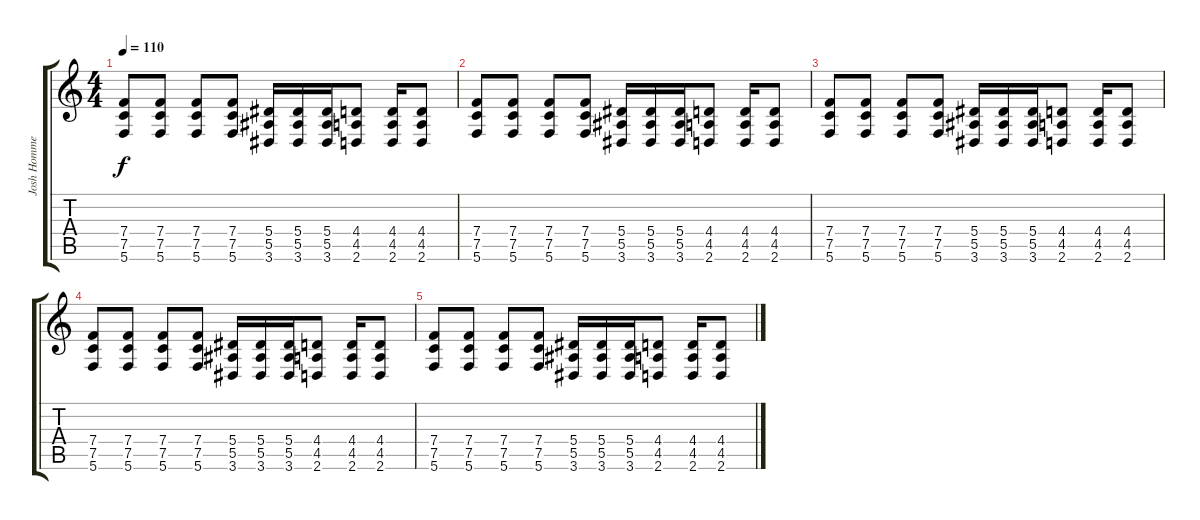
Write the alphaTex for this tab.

\track ("Josh Homme" "Josh Homme") {instrument distortionguitar}
\staff {score tabs}
\tuning (C4 G3 Eb3 Bb2 F2 C2) {hide}
\ts (4 4)
\tempo 110
\clef g2
\ks c
(7.4 7.5 5.6).8{dy f} (7.4 7.5 5.6).8 (7.4 7.5 5.6).8 (7.4 7.5 5.6).8 (5.4 5.5 3.6).16 (5.4 5.5 3.6).16 (5.4 5.5 3.6).16 (4.4 4.5 2.6).8 (4.4 4.5 2.6).16 (4.4 4.5 2.6).8 |
(7.4 7.5 5.6).8 (7.4 7.5 5.6).8 (7.4 7.5 5.6).8 (7.4 7.5 5.6).8 (5.4 5.5 3.6).16 (5.4 5.5 3.6).16 (5.4 5.5 3.6).16 (4.4 4.5 2.6).8 (4.4 4.5 2.6).16 (4.4 4.5 2.6).8 |
(7.4 7.5 5.6).8{volume 10} (7.4 7.5 5.6).8 (7.4 7.5 5.6).8 (7.4 7.5 5.6).8 (5.4 5.5 3.6).16 (5.4 5.5 3.6).16 (5.4 5.5 3.6).16 (4.4 4.5 2.6).8 (4.4 4.5 2.6).16 (4.4 4.5 2.6).8 |
(7.4 7.5 5.6).8{volume 5} (7.4 7.5 5.6).8 (7.4 7.5 5.6).8 (7.4 7.5 5.6).8 (5.4 5.5 3.6).16 (5.4 5.5 3.6).16 (5.4 5.5 3.6).16 (4.4 4.5 2.6).8 (4.4 4.5 2.6).16 (4.4 4.5 2.6).8 |
(7.4 7.5 5.6).8{volume 0} (7.4 7.5 5.6).8 (7.4 7.5 5.6).8 (7.4 7.5 5.6).8 (5.4 5.5 3.6).16 (5.4 5.5 3.6).16 (5.4 5.5 3.6).16 (4.4 4.5 2.6).8 (4.4 4.5 2.6).16 (4.4 4.5 2.6).8
